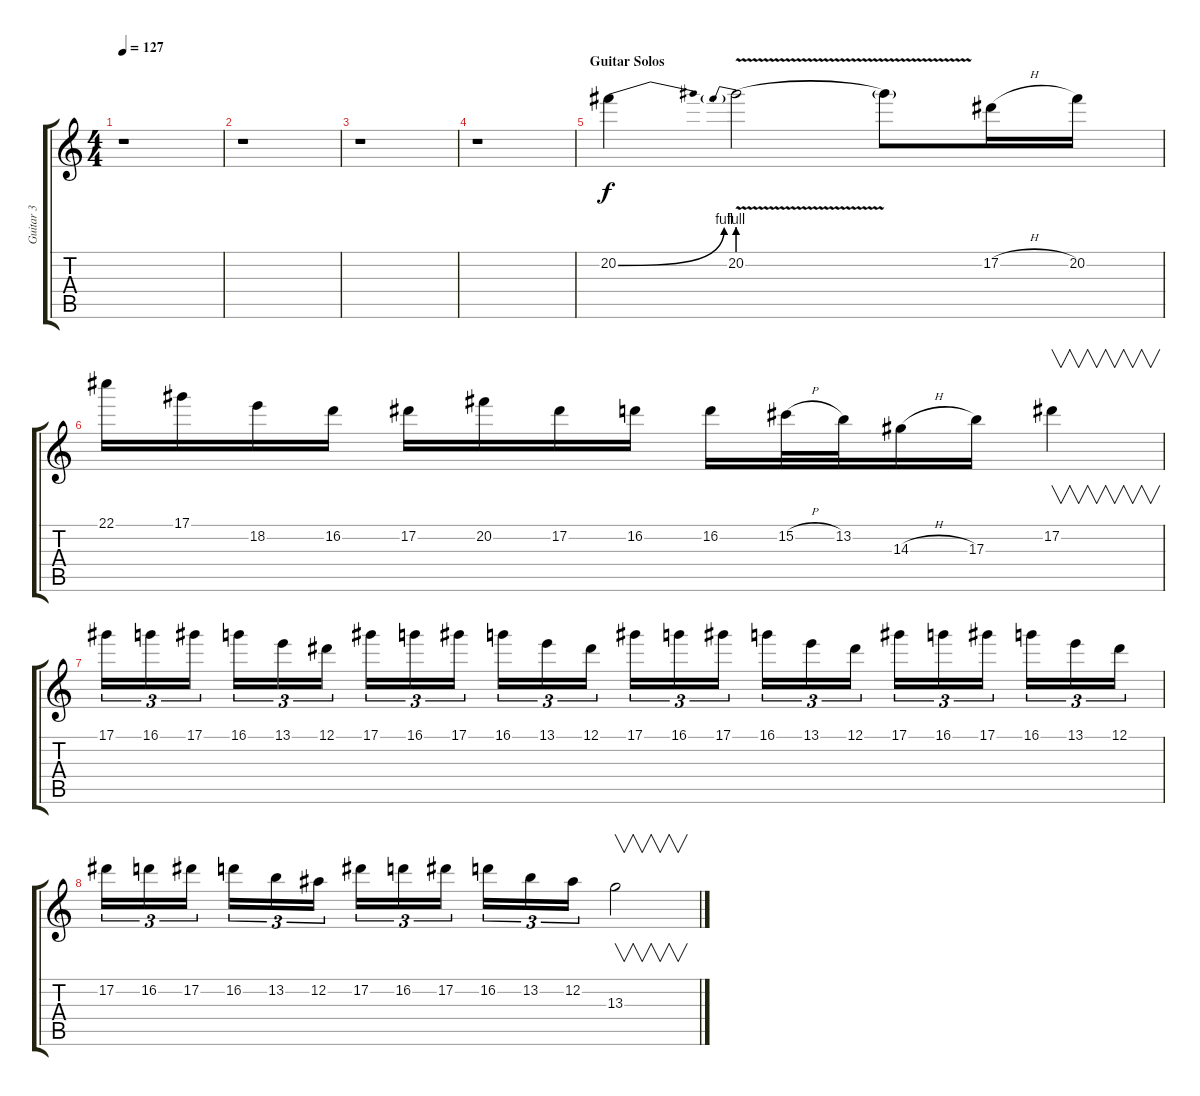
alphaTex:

\track ("Guitar 3" "Guitar 3") {instrument distortionguitar}
\staff {score tabs}
\tuning (Eb4 Bb3 Gb3 Db3 Ab2 Eb2) {hide}
\ts (4 4)
\tempo 127
\clef g2
\ks c
r.1{dy f} |
r.1 |
r.1 |
r.1 |
\section ("" "Guitar Solos")
20.2{be (bend 0 0 60 4)}.4 20.2{be (prebend 0 4 60 4) v}.2 20.2{t}.8 17.2{h}.16 20.2.16 |
22.1.16 17.1.16 18.2.16 16.2.16 17.2.16 20.2.16 17.2.16 16.2.16 16.2.16 15.2{h}.32 13.2.32 14.3{h}.16 17.3.16 17.2.4{v} |
17.1.16{tu (3 2)} 16.1.16{tu (3 2)} 17.1.16{tu (3 2)} 16.1.16{tu (3 2)} 13.1.16{tu (3 2)} 12.1.16{tu (3 2)} 17.1.16{tu (3 2)} 16.1.16{tu (3 2)} 17.1.16{tu (3 2)} 16.1.16{tu (3 2)} 13.1.16{tu (3 2)} 12.1.16{tu (3 2)} 17.1.16{tu (3 2)} 16.1.16{tu (3 2)} 17.1.16{tu (3 2)} 16.1.16{tu (3 2)} 13.1.16{tu (3 2)} 12.1.16{tu (3 2)} 17.1.16{tu (3 2)} 16.1.16{tu (3 2)} 17.1.16{tu (3 2)} 16.1.16{tu (3 2)} 13.1.16{tu (3 2)} 12.1.16{tu (3 2)} |
17.2.16{tu (3 2)} 16.2.16{tu (3 2)} 17.2.16{tu (3 2)} 16.2.16{tu (3 2)} 13.2.16{tu (3 2)} 12.2.16{tu (3 2)} 17.2.16{tu (3 2)} 16.2.16{tu (3 2)} 17.2.16{tu (3 2)} 16.2.16{tu (3 2)} 13.2.16{tu (3 2)} 12.2.16{tu (3 2)} 13.3.2{v}
